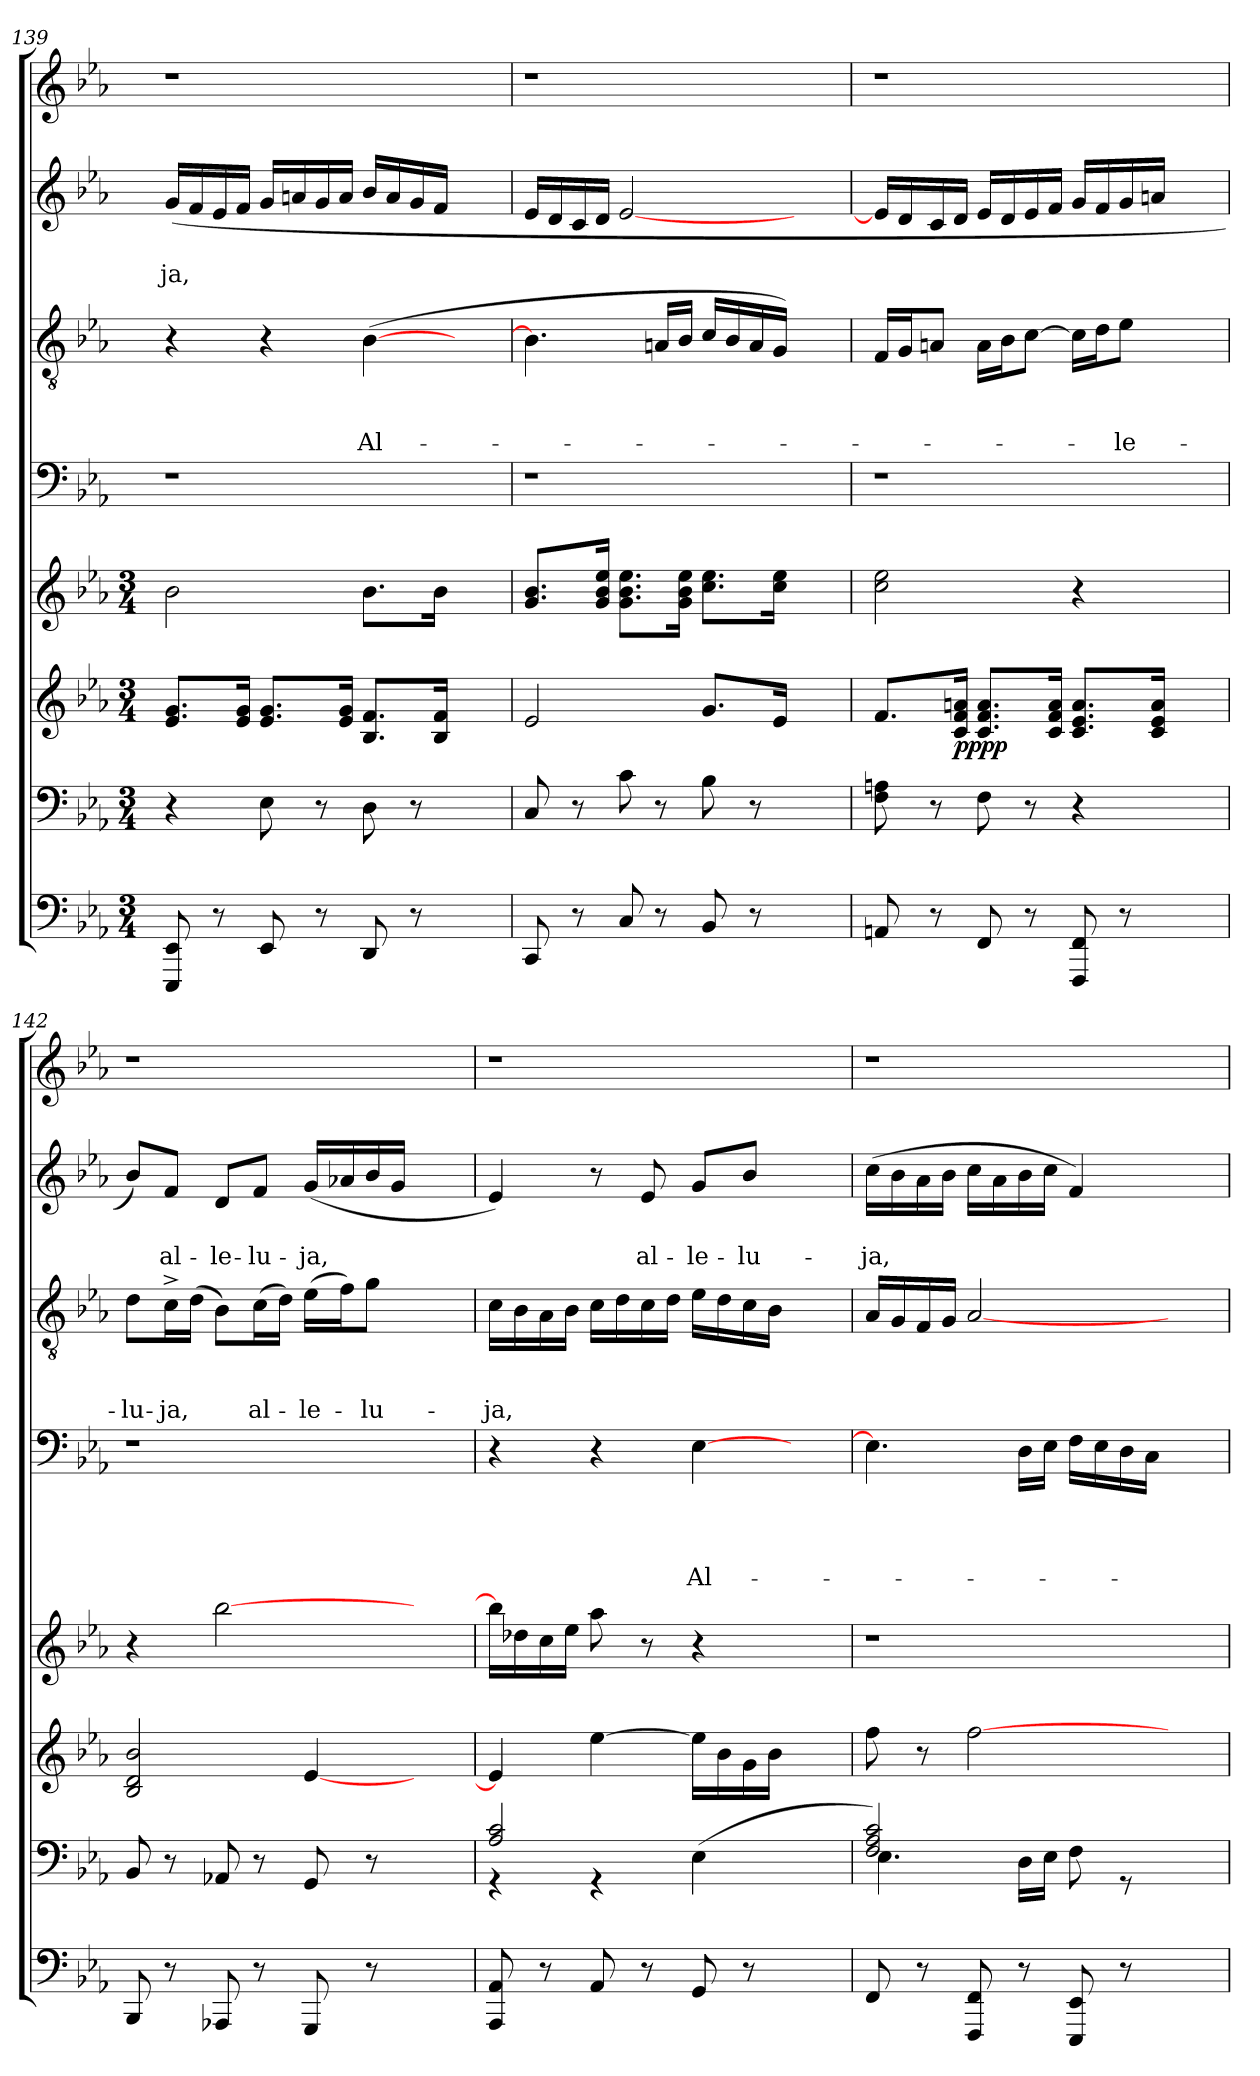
**kern	**kern	**kern	**dynam	**kern	**kern	**text	**text	**text	**text	**kern	**text	**text	**text	**kern	**text	**text	**kern
*part8	*part7	*part6	*part6	*part5	*part4	*part4	*part4	*part4	*part4	*part3	*part3	*part3	*part3	*part2	*part2	*part2	*part1
*staff8	*staff7	*staff6	*staff6	*staff5	*staff4	*staff4	*staff4	*staff4	*staff4	*staff3	*staff3	*staff3	*staff3	*staff2	*staff2	*staff2	*staff1
*clefF4	*clefF4	*clefG2	*	*clefG2	*clefF4	*	*	*	*	*clefGv2	*	*	*	*clefG2	*	*	*clefG2
*k[b-e-a-]	*k[b-e-a-]	*k[b-e-a-]	*	*k[b-e-a-]	*k[b-e-a-]	*	*	*	*	*k[b-e-a-]	*	*	*	*k[b-e-a-]	*	*	*k[b-e-a-]
*E-:	*E-:	*E-:	*	*E-:	*E-:	*	*	*	*	*E-:	*	*	*	*E-:	*	*	*E-:
*M3/4	*M3/4	*M3/4	*	*M3/4	*	*	*	*	*	*	*	*	*	*	*	*	*
=139	=139	=139	=139	=139	=139	=139	=139	=139	=139	=139	=139	=139	=139	=139	=139	=139	=139
!	!	!	!	!	!LO:N:vis=1	!	!	!	!	!	!	!	!	!	!	!LO:LY:b	!LO:N:vis=1
8EEE-/ 8EE-/	4r	8.e-/ 8.g/L	.	2b-\	1r	.	.	.	.	4r	.	.	.	(<16g/LL	.	-ja,	1r
.	.	.	.	.	.	.	.	.	.	.	.	.	.	16f/	.	.	.
8r	.	.	.	.	.	.	.	.	.	.	.	.	.	16e-/	.	.	.
.	.	16e-/ 16g/Jk	.	.	.	.	.	.	.	.	.	.	.	16f/JJ	.	.	.
8EE-/	8E-\	8.e-/ 8.g/L	.	.	.	.	.	.	.	4r	.	.	.	16g/LL	.	.	.
.	.	.	.	.	.	.	.	.	.	.	.	.	.	16an/	.	.	.
8r	8r	.	.	.	.	.	.	.	.	.	.	.	.	16g/	.	.	.
.	.	16e-/ 16g/Jk	.	.	.	.	.	.	.	.	.	.	.	16a/JJ	.	.	.
!	!	!	!	!	!	!	!	!	!	!	!	!	!LO:LY:b	!	!	!	!
8DD/	8D\	8.B-/ 8.f/L	.	8.b-\L	.	.	.	.	.	(>[>4B-\	.	.	Al-	16b-/LL	.	.	.
.	.	.	.	.	.	.	.	.	.	.	.	.	.	16a/	.	.	.
8r	8r	.	.	.	.	.	.	.	.	.	.	.	.	16g/	.	.	.
.	.	16B-/ 16f/Jk	.	16b-\Jk	.	.	.	.	.	.	.	.	.	16f/JJ	.	.	.
4ryy	4ryy	4ryy	.	4ryy	.	.	.	.	.	4ryy	.	.	.	4ryy	.	.	.
=140	=140	=140	=140	=140	=140	=140	=140	=140	=140	=140	=140	=140	=140	=140	=140	=140	=140
!	!	!	!	!	!LO:N:vis=1	!	!	!	!	!	!	!	!	!	!	!	!LO:N:vis=1
8CC/	8C/	2e-/	.	8.g/ 8.b-/L	1r	.	.	.	.	4.B-\]	.	.	.	16e-/LL	.	.	1r
.	.	.	.	.	.	.	.	.	.	.	.	.	.	16d/	.	.	.
8r	8r	.	.	.	.	.	.	.	.	.	.	.	.	16c/	.	.	.
.	.	.	.	16g/ 16b-/ 16ee-/Jk	.	.	.	.	.	.	.	.	.	16d/JJ	.	.	.
8C/	8c\	.	.	8.g\ 8.b-\ 8.ee-\L	.	.	.	.	.	.	.	.	.	[<2e-/	.	.	.
8r	8r	.	.	.	.	.	.	.	.	16An/LL	.	.	.	.	.	.	.
.	.	.	.	16g\ 16b-\ 16ee-\Jk	.	.	.	.	.	16B-/JJ	.	.	.	.	.	.	.
8BB-/	8B-\	8.g/L	.	8.cc\ 8.ee-\L	.	.	.	.	.	16c/LL	.	.	.	.	.	.	.
.	.	.	.	.	.	.	.	.	.	16B-/	.	.	.	.	.	.	.
8r	8r	.	.	.	.	.	.	.	.	16A/	.	.	.	.	.	.	.
.	.	16e-/Jk	.	16cc\ 16ee-\Jk	.	.	.	.	.	(16G/JJ)	.	.	.	.	.	.	.
4ryy	4ryy	4ryy	.	4ryy	.	.	.	.	.	4ryy	.	.	.	4ryy	.	.	.
!!LO:LB:g=z
=141	=141	=141	=141	=141	=141	=141	=141	=141	=141	=141	=141	=141	=141	=141	=141	=141	=141
!	!	!	!	!	!LO:N:vis=1	!	!	!	!	!	!	!	!	!	!	!	!LO:N:vis=1
8AAn/	8F\ 8An\	8.f/L	.	2cc\ 2ee-\	1r	.	.	.	.	16F/LL	.	.	.	16e-/LL]	.	.	1r
.	.	.	.	.	.	.	.	.	.	16G/J	.	.	.	16d/	.	.	.
8r	8r	.	.	.	.	.	.	.	.	8An/J	.	.	.	16c/	.	.	.
!	!	!	!LO:DY:b	!	!	!	!	!	!	!	!	!	!	!	!	!	!
.	.	16c/ 16f/ 16an/Jk	pppp	.	.	.	.	.	.	.	.	.	.	16d/JJ	.	.	.
8FF/	8F\	8.c/ 8.f/ 8.a/L	.	.	.	.	.	.	.	16A\LL	.	.	.	16e-/LL	.	.	.
.	.	.	.	.	.	.	.	.	.	16B-\J	.	.	.	16d/	.	.	.
8r	8r	.	.	.	.	.	.	.	.	[>8c\J	.	.	.	16e-/	.	.	.
.	.	16c/ 16f/ 16a/Jk	.	.	.	.	.	.	.	.	.	.	.	16f/JJ	.	.	.
8FFF/ 8FF/	4r	8.c/ 8.e-/ 8.a/L	.	4r	.	.	.	.	.	16c\LL]	.	.	.	16g/LL	.	.	.
.	.	.	.	.	.	.	.	.	.	(16d\J	.	.	.	16f/	.	.	.
!	!	!	!	!	!	!	!	!	!	!	!	!	!LO:LY:b	!	!	!	!
8r	.	.	.	.	.	.	.	.	.	8e-\J	.	.	-le-	16g/	.	.	.
.	.	16c/ 16e-/ 16a/Jk	.	.	.	.	.	.	.	.	.	.	.	16an/JJ	.	.	.
4ryy	4ryy	4ryy	.	4ryy	.	.	.	.	.	4ryy	.	.	.	4ryy	.	.	.
=142	=142	=142	=142	=142	=142	=142	=142	=142	=142	=142	=142	=142	=142	=142	=142	=142	=142
!	!	!	!	!	!LO:N:vis=1	!	!	!	!	!	!	!	!LO:LY:b	!	!	!	!LO:N:vis=1
8BBB-/	8BB-/	2B-/ 2d/ 2b-/	.	4r	1r	.	.	.	.	8d\L	.	.	-lu-	8b-/L)	.	.	1r
!	!	!	!	!	!	!	!	!	!	!	!	!	!LO:LY:b	!	!	!LO:LY:b	!
8r	8r	.	.	.	.	.	.	.	.	16c^>\L	.	.	-ja,	8f/J	.	al-	.
.	.	.	.	.	.	.	.	.	.	(>16d\JJ	.	.	.	.	.	.	.
!	!	!	!	!	!	!	!	!	!	!	!	!	!	!	!	!LO:LY:b	!
8AAA-X/	8AA-X/	.	.	[>2bb-\	.	.	.	.	.	8B-\L)	.	.	.	8d/L	.	-le-	.
!	!	!	!	!	!	!	!	!	!	!	!	!	!LO:LY:b	!	!	!LO:LY:b:rj	!
8r	8r	.	.	.	.	.	.	.	.	(>16c\L	.	.	al-	8f/J	.	-lu-	.
.	.	.	.	.	.	.	.	.	.	16d\JJ)	.	.	.	.	.	.	.
!	!	!	!	!	!	!	!	!	!	!	!	!	!LO:LY:b	!	!	!LO:LY:b	!
8GGG/	8GG/	[<4e-/	.	.	.	.	.	.	.	(>16e-\LL	.	.	-le-	(<16g/LL	.	-ja,	.
.	.	.	.	.	.	.	.	.	.	16f\J)	.	.	.	16a-X/	.	.	.
!	!	!	!	!	!	!	!	!	!	!	!	!	!LO:LY:b	!	!	!	!
8r	8r	.	.	.	.	.	.	.	.	8g\J	.	.	-lu-	16b-/	.	.	.
.	.	.	.	.	.	.	.	.	.	.	.	.	.	16g/JJ	.	.	.
4ryy	4ryy	4ryy	.	4ryy	.	.	.	.	.	4ryy	.	.	.	4ryy	.	.	.
=143	=143	=143	=143	=143	=143	=143	=143	=143	=143	=143	=143	=143	=143	=143	=143	=143	=143
*	*^	*	*	*	*	*	*	*	*	*	*	*	*	*	*	*	*
!	!	!	!	!	!	!	!	!	!	!	!	!	!	!LO:LY:b	!	!	!	!LO:N:vis=1
8AAA-/ 8AA-/	2A-/ 2c/	4rGG	4e-/]	.	16bb-\LL]	4r	.	.	.	.	16c\LL	.	.	-ja,	4e-/)	.	.	1r
.	.	.	.	.	16dd-X\	.	.	.	.	.	16B-\	.	.	.	.	.	.	.
8r	.	.	.	.	16cc\	.	.	.	.	.	16A-\	.	.	.	.	.	.	.
.	.	.	.	.	16ee-\JJ	.	.	.	.	.	16B-\JJ	.	.	.	.	.	.	.
8AA-/	.	4rGG	[>4ee-\	.	8aa-\	4r	.	.	.	.	16c\LL	.	.	.	8r	.	.	.
.	.	.	.	.	.	.	.	.	.	.	16d\	.	.	.	.	.	.	.
!	!	!	!	!	!	!	!	!	!	!	!	!	!	!	!	!	!LO:LY:b	!
8r	.	.	.	.	8r	.	.	.	.	.	16c\	.	.	.	8e-/	.	al-	.
.	.	.	.	.	.	.	.	.	.	.	16d\JJ	.	.	.	.	.	.	.
!	!	!	!	!	!	!	!	!	!	!LO:LY:b	!	!	!	!	!	!	!LO:LY:b	!
8GG/	4ryy	(<4E-\	16ee-\LL]	.	4r	[>4E-\	.	.	.	Al-	16e-\LL	.	.	.	8g/L	.	-le-	.
.	.	.	16b-\	.	.	.	.	.	.	.	16d\	.	.	.	.	.	.	.
!	!	!	!	!	!	!	!	!	!	!	!	!	!	!	!	!	!LO:LY:b	!
8r	.	.	16g\	.	.	.	.	.	.	.	16c\	.	.	.	8b-/J	.	-lu-	.
.	.	.	16b-\JJ	.	.	.	.	.	.	.	16B-\JJ	.	.	.	.	.	.	.
4ryy	4ryy	4ryy	4ryy	.	4ryy	4ryy	.	.	.	.	4ryy	.	.	.	4ryy	.	.	.
=144	=144	=144	=144	=144	=144	=144	=144	=144	=144	=144	=144	=144	=144	=144	=144	=144	=144	=144
!	!	!	!	!	!LO:N:vis=1	!	!	!	!	!	!	!	!	!	!	!	!LO:LY:b	!LO:N:vis=1
8FF/	2F/ 2A-/ 2c/)	4.E-\	8ff\	.	2.r	4.E-\]	.	.	.	.	16A-/LL	.	.	.	(>16cc\LL	.	-ja,	1r
.	.	.	.	.	.	.	.	.	.	.	16G/	.	.	.	16b-\	.	.	.
8r	.	.	8r	.	.	.	.	.	.	.	16F/	.	.	.	16a-\	.	.	.
.	.	.	.	.	.	.	.	.	.	.	16G/JJ	.	.	.	16b-\JJ	.	.	.
8FFF/ 8FF/	.	.	[>2ff\	.	.	.	.	.	.	.	[<2A-/	.	.	.	16cc\LL	.	.	.
.	.	.	.	.	.	.	.	.	.	.	.	.	.	.	16a-\	.	.	.
8r	.	16D\LL	.	.	.	16D\LL	.	.	.	.	.	.	.	.	16b-\	.	.	.
.	.	16E-\JJ	.	.	.	16E-\JJ	.	.	.	.	.	.	.	.	16cc\JJ	.	.	.
8EEE-/ 8EE-/	4ryy	8F\	.	.	.	16F\LL	.	.	.	.	.	.	.	.	4f/)	.	.	.
.	.	.	.	.	.	16E-\	.	.	.	.	.	.	.	.	.	.	.	.
8r	.	8rGG	.	.	.	16D\	.	.	.	.	.	.	.	.	.	.	.	.
.	.	.	.	.	.	16C\JJ	.	.	.	.	.	.	.	.	.	.	.	.
4ryy	4ryy	4ryy	4ryy	.	4ryy	4ryy	.	.	.	.	4ryy	.	.	.	4ryy	.	.	.
*	*v	*v	*	*	*	*	*	*	*	*	*	*	*	*	*	*	*	*
=	=	=	=	=	=	=	=	=	=	=	=	=	=	=	=	=	=
*-	*-	*-	*-	*-	*-	*-	*-	*-	*-	*-	*-	*-	*-	*-	*-	*-	*-
